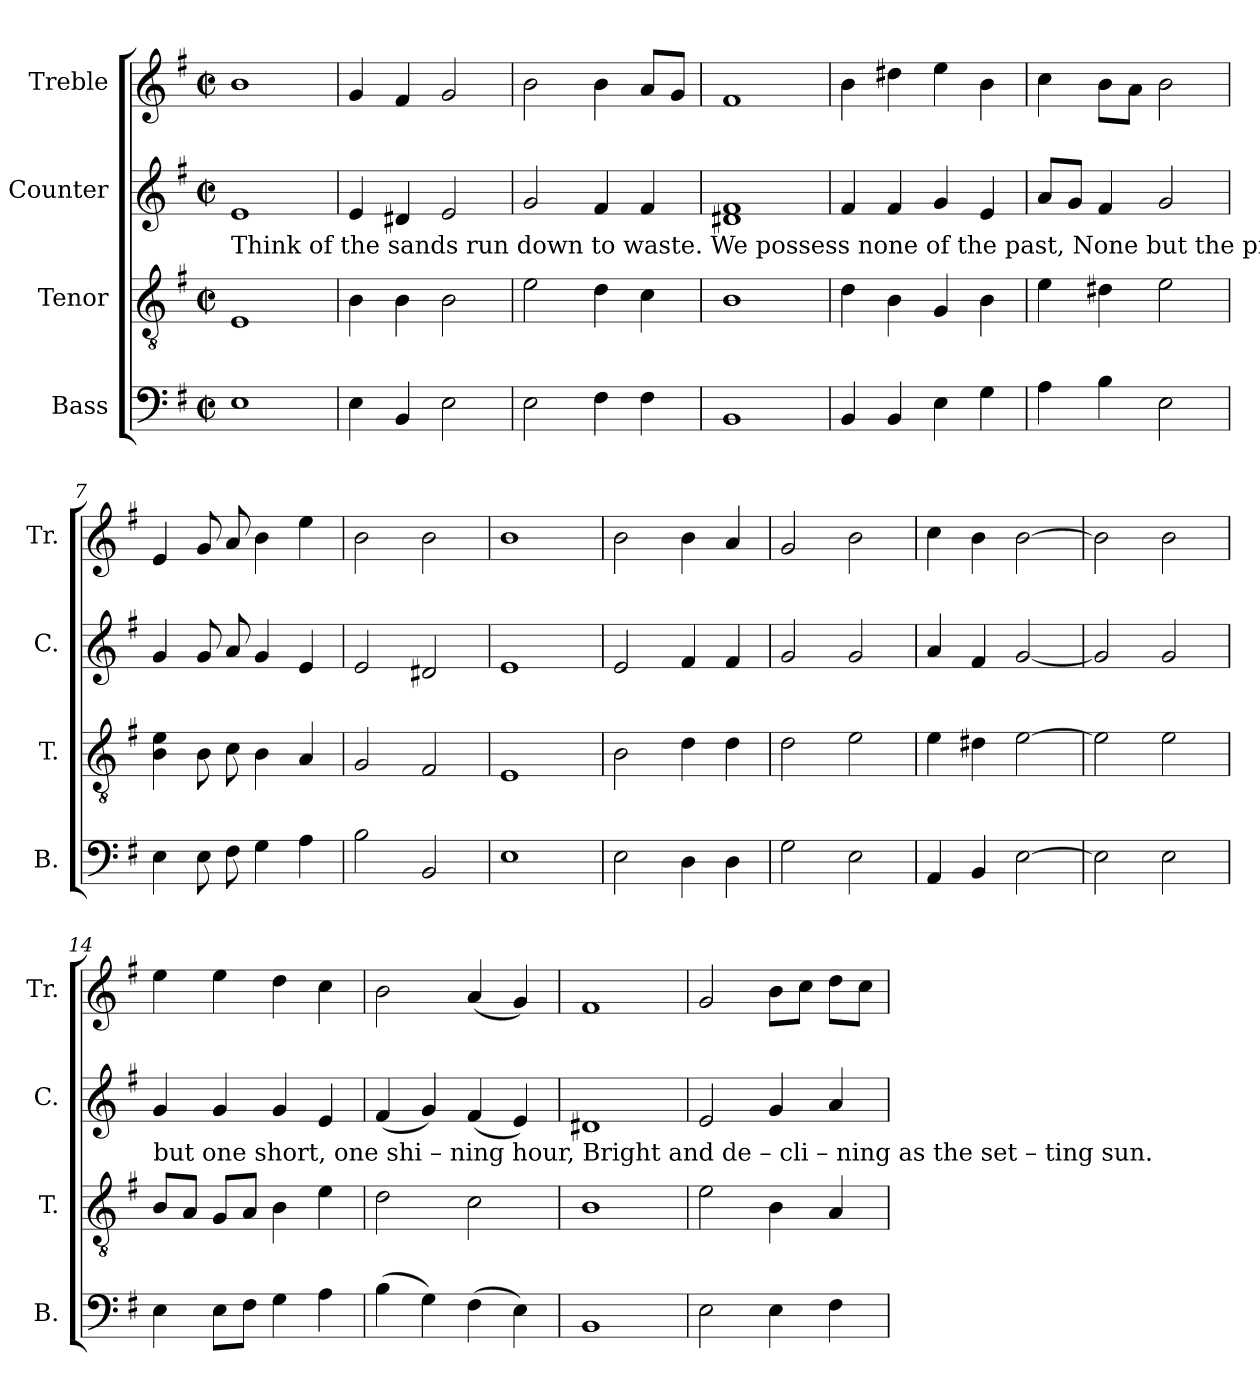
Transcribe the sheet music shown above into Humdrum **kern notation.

**kern	**kern	**kern	**kern
*part4	*part3	*part2	*part1
*staff4	*staff3	*staff2	*staff1
*I"Bass	*I"Tenor	*I"Counter	*I"Treble
*I'B.	*I'T.	*I'C.	*I'Tr.
*clefF4	*clefGv2	*clefG2	*clefG2
*k[f#]	*k[f#]	*k[f#]	*k[f#]
*M2/2	*M2/2	*M2/2	*M2/2
*met(c|)	*met(c|)	*met(c|)	*met(c|)
*MM100	*MM100	*MM100	*MM100
=1	=1	=1	=1
!	!	!LO:TX:b:t=Think  of the sands run down to  waste.  We possess none  of     the    past,  None but the present is   our own;  Grace is not placed within our power,  'Tis	!
1E!	1E!	1e!	1b!
=2	=2	=2	=2
4E!\	4B!\	4e!/	4g!/
4BB!/	4B!\	4d#X!/	4f#!/
2E!\	2B!\	2e!/	2g!/
=3	=3	=3	=3
2E!\	2e!\	2g!/	2b!\
4F#!\	4d!\	4f#!/	4b!\
4F#!\	4c!\	4f#!/	8a!/L
.	.	.	8g!/J
=4	=4	=4	=4
1BB!	1B!	1d#X! 1f#!	1f#!
=5	=5	=5	=5
4BB!/	4d!\	4f#!/	4b!\
4BB!/	4B!\	4f#!/	4dd#X!\
4E!\	4G!/	4g!/	4ee!\
4G!\	4B!\	4e!/	4b!\
=6	=6	=6	=6
4A!\	4e!\	8a!/L	4cc!\
.	.	8g!/J	.
4B!\	4d#X!\	4f#!/	8b!\L
.	.	.	8a!\J
2E!\	2e!\	2g!/	2b!\
=7	=7	=7	=7
4E!\	4B!\ 4e!\	4g!/	4e!/
8E!\	8B!\	8g!/	8g!/
8F#!\	8c!\	8a!/	8a!/
4G!\	4B!\	4g!/	4b!\
4A!\	4A!/	4e!/	4ee!\
=8	=8	=8	=8
2B!\	2G!/	2e!/	2b!\
2BB!/	2F#!/	2d#X!/	2b!\
=9	=9	=9	=9
1E!	1E!	1e!	1b!
=10	=10	=10	=10
2E!\	2B!\	2e!/	2b!\
4D!\	4d!\	4f#!/	4b!\
4D!\	4d!\	4f#!/	4a!/
=11	=11	=11	=11
2G!\	2d!\	2g!/	2g!/
2E!\	2e!\	2g!/	2b!\
=12	=12	=12	=12
4AA!/	4e!\	4a!/	4cc!\
4BB!/	4d#X!\	4f#!/	4b!\
[2E!\	[2e!\	[2g!/	[2b!\
=13	=13	=13	=13
2E!\]	2e!\]	2g!/]	2b!\]
2E!\	2e!\	2g!/	2b!\
!!LO:LB:g=z
=14	=14	=14	=14
!	!	!LO:TX:b:t=but  one  short, one  shi  –  ning    hour, Bright and de   –   cli  – ning   as  the   set   –   ting  sun.	!
4E!\	8B!/L	4g!/	4ee!\
.	8A!/J	.	.
8E!\L	8G!/L	4g!/	4ee!\
8F#!\J	8A!/J	.	.
4G!\	4B!\	4g!/	4dd!\
4A!\	4e!\	4e!/	4cc!\
=15	=15	=15	=15
(>4B!\	2d!\	(<4f#!/	2b!\
4G!\)	.	4g!/)	.
(>4F#!\	2c!\	(<4f#!/	(<4a!/
4E!\)	.	4e!/)	4g!/)
=16	=16	=16	=16
1BB!	1B!	1d#X!	1f#!
=17	=17	=17	=17
2E!\	2e!\	2e!/	2g!/
4E!\	4B!\	4g!/	8b!\L
.	.	.	8cc!\J
4F#!\	4A!/	4a!/	8dd!\L
.	.	.	8cc!\J
=	=	=	=
*-	*-	*-	*-
